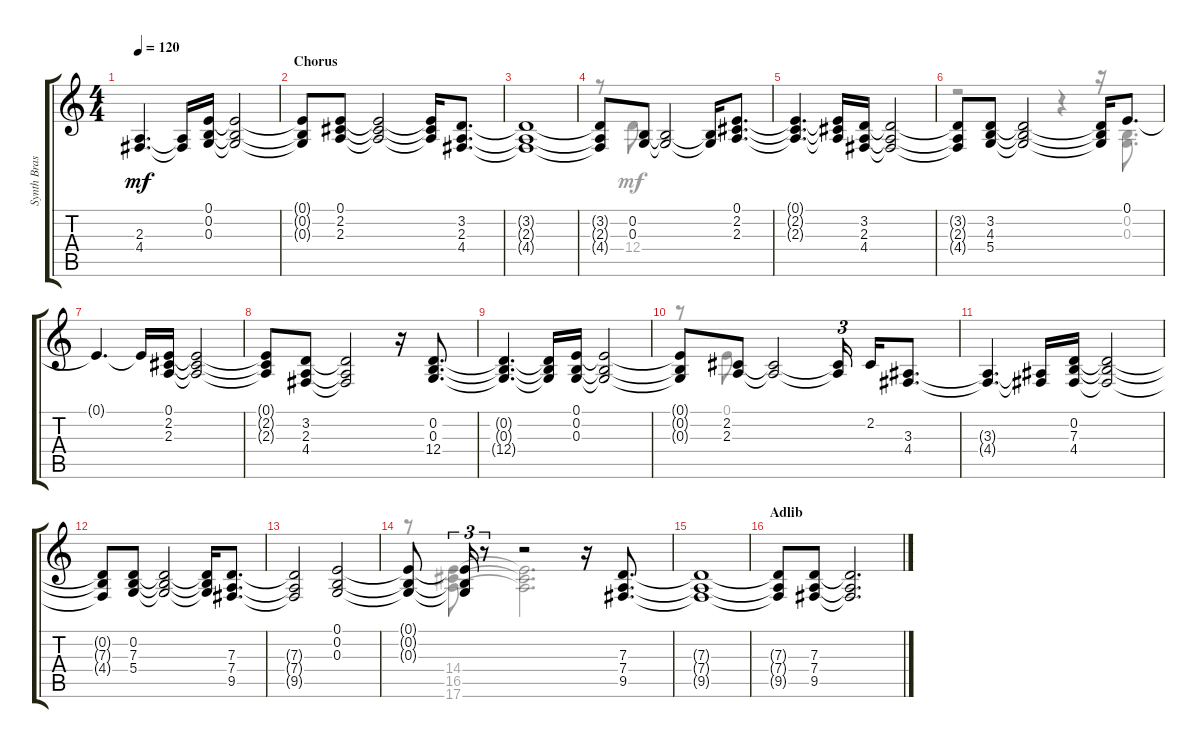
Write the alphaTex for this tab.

\track ("Synth Brass" "Synth Bras") {instrument synthbrass1}
\staff {score tabs}
\tuning (E4 B3 G3 D3 A2 E2) {hide}
\voice
\ts (4 4)
\tempo 120
\clef g2
\ks aminor
(2.3{t} 4.4{t}).4{d dy mf} (2.3{t} 4.4{t}).16 (0.1 0.2 0.3).16 (0.1{t} 0.2{t} 0.3{t}).2 |
\section ("" "Chorus")
(0.1{t} 0.2{t} 0.3{t}).8 (0.1 2.2 2.3).8 (0.1{t} 2.2{t} 2.3{t}).2 (0.1{t} 2.2{t} 2.3{t}).16 (3.2 2.3 4.4).8{d} |
(3.2{t} 2.3{t} 4.4{t}).1 |
(3.2{t} 2.3{t} 4.4{t}).8 (0.2 0.3).8 (0.2{t} 0.3{t}).2 (0.2{t} 0.3{t}).16 (0.1 2.2 2.3).8{d} |
(0.1{t} 2.2{t} 2.3{t}).4{d} (0.1{t} 2.2{t} 2.3{t}).16 (3.2 2.3 4.4).16 (3.2{t} 2.3{t} 4.4{t}).2 |
(3.2{t} 2.3{t} 4.4{t}).8 (3.2 4.3 5.4).8 (3.2{t} 4.3{t} 5.4{t}).2 (3.2{t} 4.3{t} 5.4{t}).16 0.1.8{d} |
0.1{t}.4{d} 0.1{t}.16 (0.1 2.2 2.3).16 (0.1{t} 2.2{t} 2.3{t}).2 |
(0.1{t} 2.2{t} 2.3{t}).8 (3.2 2.3 4.4).8 (3.2{t} 2.3{t} 4.4{t}).2 r.16 (0.2 0.3 12.4).8{d} |
(0.2{t} 0.3{t} 12.4{t}).4{d} (0.2{t} 0.3{t} 12.4{t}).16 (0.1 0.2 0.3).16 (0.1{t} 0.2{t} 0.3{t}).2 |
(0.1{t} 0.2{t} 0.3{t}).8 (2.2 2.3).8 (2.2{t} 2.3{t}).2 (2.2{t} 2.3{t}).16{tu (3 2)} 2.2.16 (3.3 4.4).8{d} |
(3.3{t} 4.4{t}).4{d} (3.3{t} 4.4{t}).16 (0.2 7.3 4.4).16 (0.2{t} 7.3{t} 4.4{t}).2 |
(0.2{t} 7.3{t} 4.4{t}).8 (0.2 7.3 5.4).8 (0.2{t} 7.3{t} 5.4{t}).2 (0.2{t} 7.3{t} 5.4{t}).16 (7.3 7.4 9.5).8{d} |
(7.3{t} 7.4{t} 9.5{t}).2 (0.1 0.2 0.3).2 |
(0.1{t} 0.2{t} 0.3{t}).8 (0.1{t} 0.2{t} 0.3{t}).16{tu (3 2)} r.8{tu (3 2)} r.2 r.16 (7.3 7.4 9.5).8{d} |
(7.3{t} 7.4{t} 9.5{t}).1 |
\section ("" "Adlib")
(7.3{t} 7.4{t} 9.5{t}).8 (7.3 7.4 9.5).8 (7.3{t} 7.4{t} 9.5{t}).2{d}
\voice
\clef g2
\ottava regular
\simile none
\ks aminor
|
|
|
r.8 12.4.8 |
|
r.2 r.4 r.16 (0.2 0.3).8{d} |
|
|
|
r.8 0.1.8 |
|
|
|
r.8 (14.4 16.5 17.6).8 (14.4{t} 16.5{t} 17.6{t}).2{d} |
|
